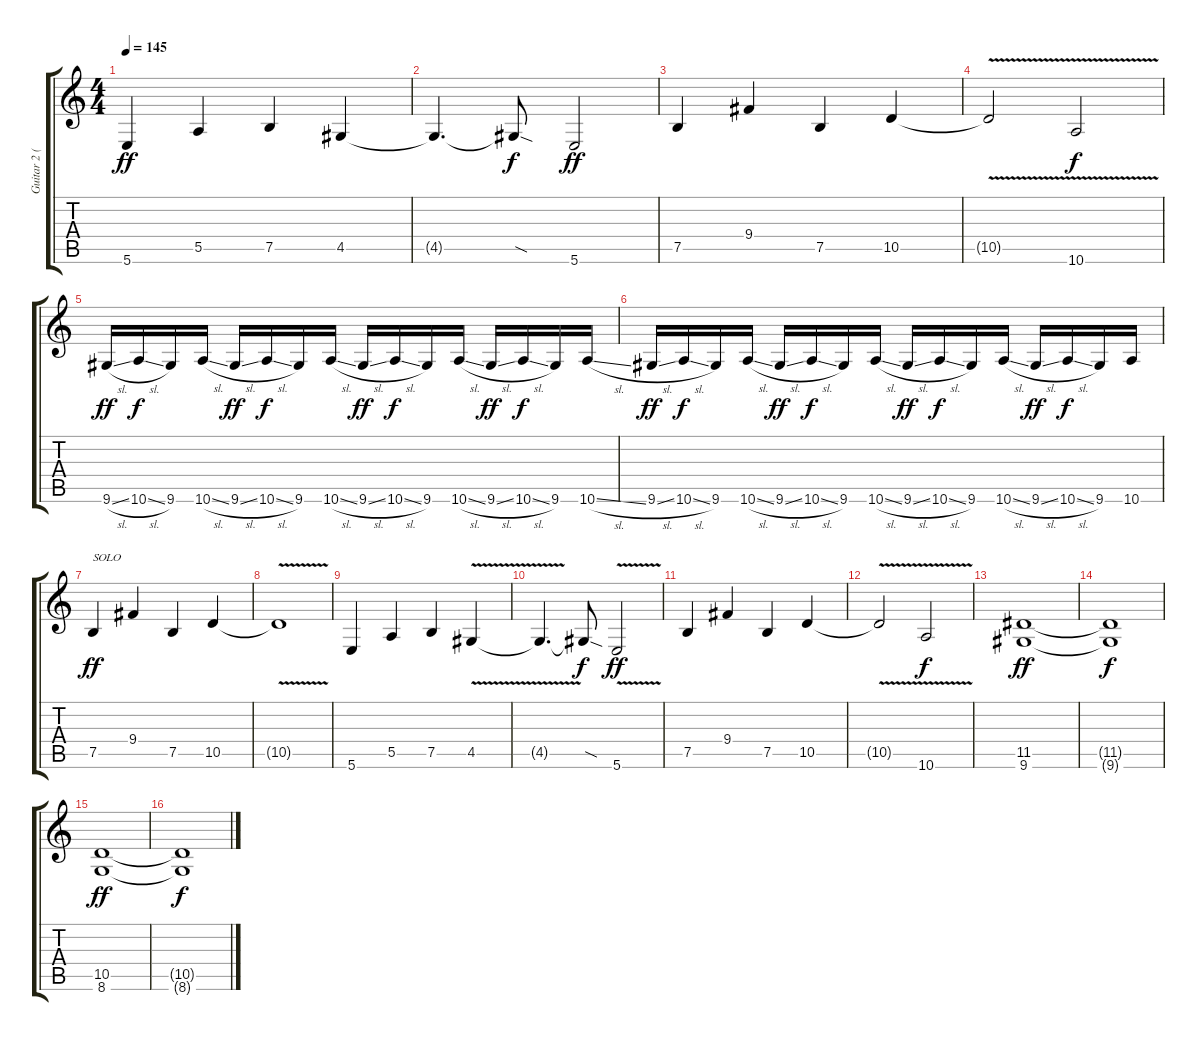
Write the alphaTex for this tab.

\track ("Guitar 2 ( B Tuning )" "Guitar 2 (") {instrument overdrivenguitar}
\staff {score tabs}
\tuning (B3 Gb3 D3 A2 E2 B1) {hide}
\ts (4 4)
\tempo 145
\clef g2
\ks c
5.6.4{dy ff} 5.5.4 7.5.4 4.5.4 |
4.5{t}.4{d} 4.5{sod t}.8{dy f} 5.6.2{dy ff} |
7.5.4 9.4.4 7.5.4 10.5.4 |
10.5{v t}.2 10.6{v}.2{dy f} |
9.6{sl}.16{dy ff} 10.6{sl}.16{dy f} 9.6.16 10.6{sl}.16 9.6{sl}.16{dy ff} 10.6{sl}.16{dy f} 9.6.16 10.6{sl}.16 9.6{sl}.16{dy ff} 10.6{sl}.16{dy f} 9.6.16 10.6{sl}.16 9.6{sl}.16{dy ff} 10.6{sl}.16{dy f} 9.6.16 10.6{sl}.16 |
9.6{sl}.16{dy ff} 10.6{sl}.16{dy f} 9.6.16 10.6{sl}.16 9.6{sl}.16{dy ff} 10.6{sl}.16{dy f} 9.6.16 10.6{sl}.16 9.6{sl}.16{dy ff} 10.6{sl}.16{dy f} 9.6.16 10.6{sl}.16 9.6{sl}.16{dy ff} 10.6{sl}.16{dy f} 9.6.16 10.6.16 |
7.5.4{txt "SOLO" dy ff} 9.4.4 7.5.4 10.5.4 |
10.5{v t}.1 |
5.6.4 5.5.4 7.5.4 4.5{v}.4 |
4.5{t}.4{d} 4.5{sod t}.8{dy f} 5.6{v}.2{dy ff} |
7.5.4 9.4.4 7.5.4 10.5.4 |
10.5{v t}.2 10.6{v}.2{dy f} |
(11.5 9.6).1{dy ff} |
(11.5{t} 9.6{t}).1{dy f} |
(10.5 8.6).1{dy ff} |
(10.5{t} 8.6{t}).1{dy f}
